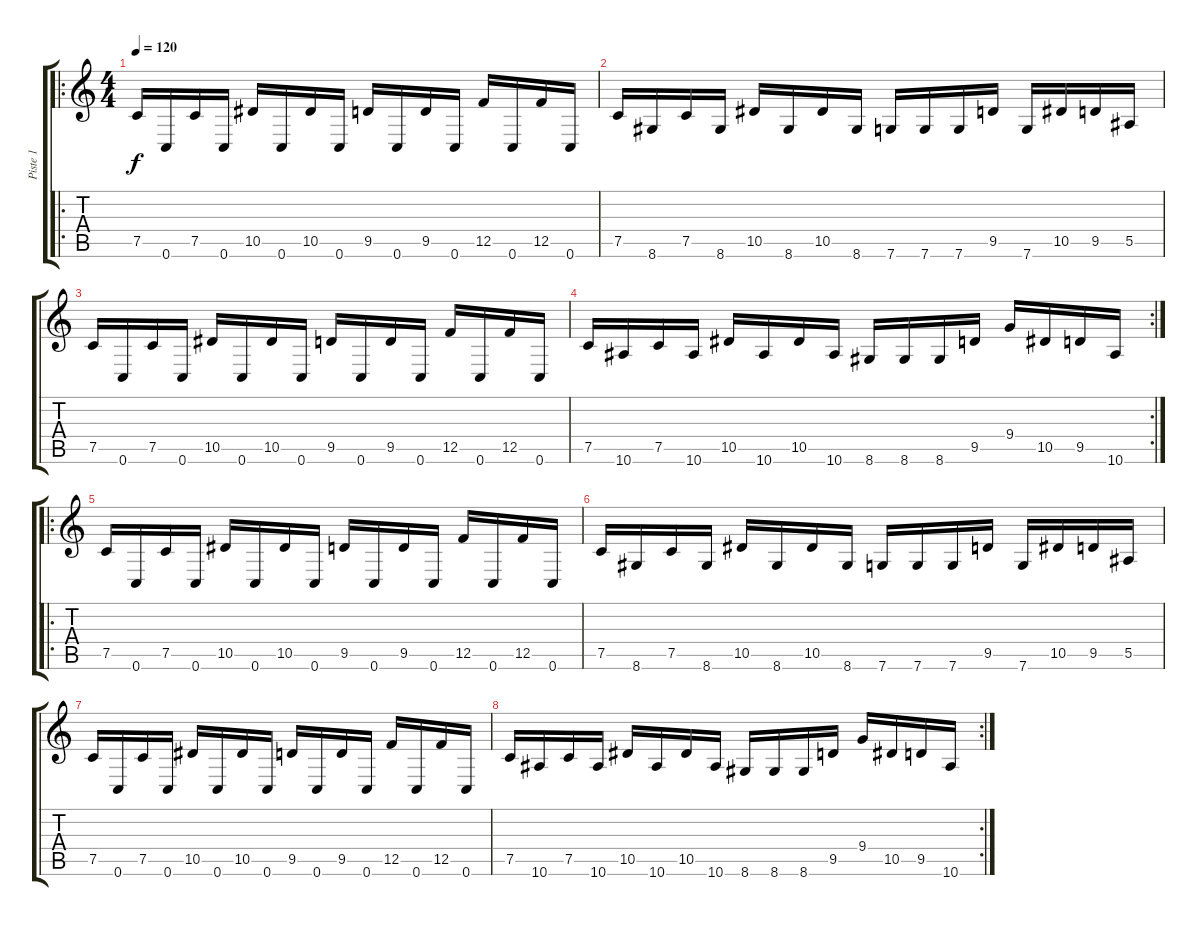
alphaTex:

\track ("Piste 1" "Piste 1") {instrument distortionguitar}
\staff {score tabs}
\tuning (C4 G3 Eb3 Bb2 F2 C2) {hide}
\ro
\ts (4 4)
\tempo 120
\clef g2
\ks c
7.5.16{dy f instrument distortionguitar} 0.6.16 7.5.16 0.6.16 10.5.16 0.6.16 10.5.16 0.6.16 9.5.16 0.6.16 9.5.16 0.6.16 12.5.16 0.6.16 12.5.16 0.6.16 |
7.5.16 8.6.16 7.5.16 8.6.16 10.5.16 8.6.16 10.5.16 8.6.16 7.6.16 7.6.16 7.6.16 9.5.16 7.6.16 10.5.16 9.5.16 5.5.16 |
7.5.16 0.6.16 7.5.16 0.6.16 10.5.16 0.6.16 10.5.16 0.6.16 9.5.16 0.6.16 9.5.16 0.6.16 12.5.16 0.6.16 12.5.16 0.6.16 |
\rc 2
7.5.16 10.6.16 7.5.16 10.6.16 10.5.16 10.6.16 10.5.16 10.6.16 8.6.16 8.6.16 8.6.16 9.5.16 9.4.16 10.5.16 9.5.16 10.6.16 |
\ro
7.5.16{instrument distortionguitar} 0.6.16 7.5.16 0.6.16 10.5.16 0.6.16 10.5.16 0.6.16 9.5.16 0.6.16 9.5.16 0.6.16 12.5.16 0.6.16 12.5.16 0.6.16 |
7.5.16 8.6.16 7.5.16 8.6.16 10.5.16 8.6.16 10.5.16 8.6.16 7.6.16 7.6.16 7.6.16 9.5.16 7.6.16 10.5.16 9.5.16 5.5.16 |
7.5.16 0.6.16 7.5.16 0.6.16 10.5.16 0.6.16 10.5.16 0.6.16 9.5.16 0.6.16 9.5.16 0.6.16 12.5.16 0.6.16 12.5.16 0.6.16 |
\rc 2
7.5.16 10.6.16 7.5.16 10.6.16 10.5.16 10.6.16 10.5.16 10.6.16 8.6.16 8.6.16 8.6.16 9.5.16 9.4.16 10.5.16 9.5.16 10.6.16
